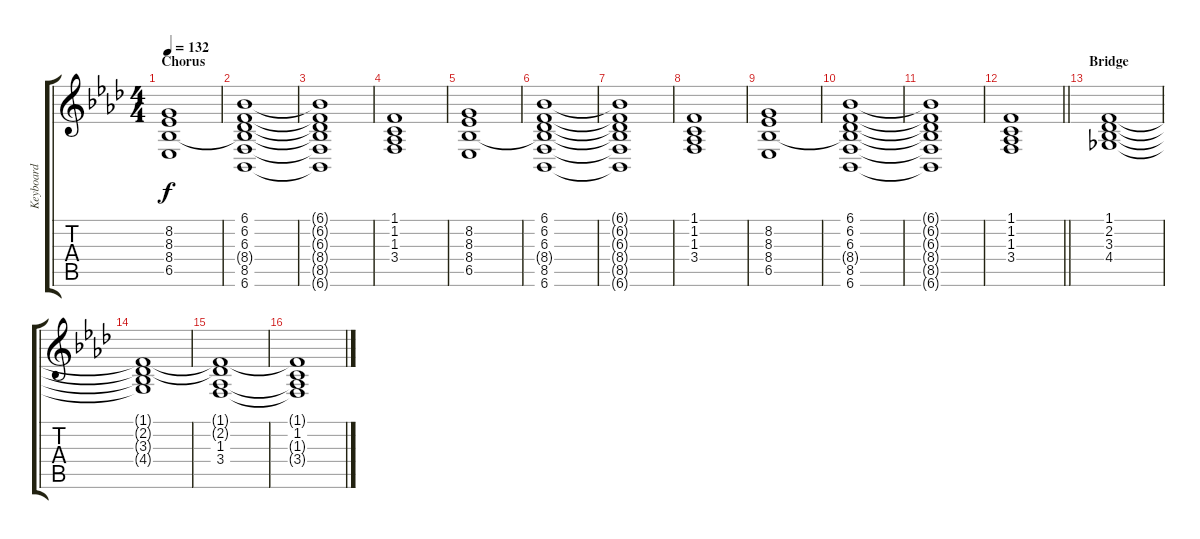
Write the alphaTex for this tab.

\track ("Keyboard" "Keyboard") {instrument synthstrings2}
\staff {score tabs}
\tuning (E4 B3 G3 D3 A2 E2) {hide}
\ts (4 4)
\section ("" "Chorus")
\tempo 132
\clef g2
\ks ab
(8.2 8.3 8.4 6.5).1{dy f} |
(6.1 6.2 6.3 8.4{t} 8.5 6.6).1 |
(6.1{t} 6.2{t} 6.3{t} 8.4{t} 8.5{t} 6.6{t}).1 |
(1.1 1.2 1.3 3.4).1 |
(8.2 8.3 8.4 6.5).1 |
(6.1 6.2 6.3 8.4{t} 8.5 6.6).1 |
(6.1{t} 6.2{t} 6.3{t} 8.4{t} 8.5{t} 6.6{t}).1 |
(1.1 1.2 1.3 3.4).1 |
(8.2 8.3 8.4 6.5).1 |
(6.1 6.2 6.3 8.4{t} 8.5 6.6).1 |
(6.1{t} 6.2{t} 6.3{t} 8.4{t} 8.5{t} 6.6{t}).1 |
\barLineRight lightlight
(1.1 1.2 1.3 3.4).1 |
\section ("" "Bridge")
(1.1 2.2 3.3 4.4).1 |
(1.1{t} 2.2{t} 3.3{t} 4.4{t}).1 |
(1.1{t} 2.2{t} 1.3 3.4).1 |
(1.1{t} 1.2 1.3{t} 3.4{t}).1
